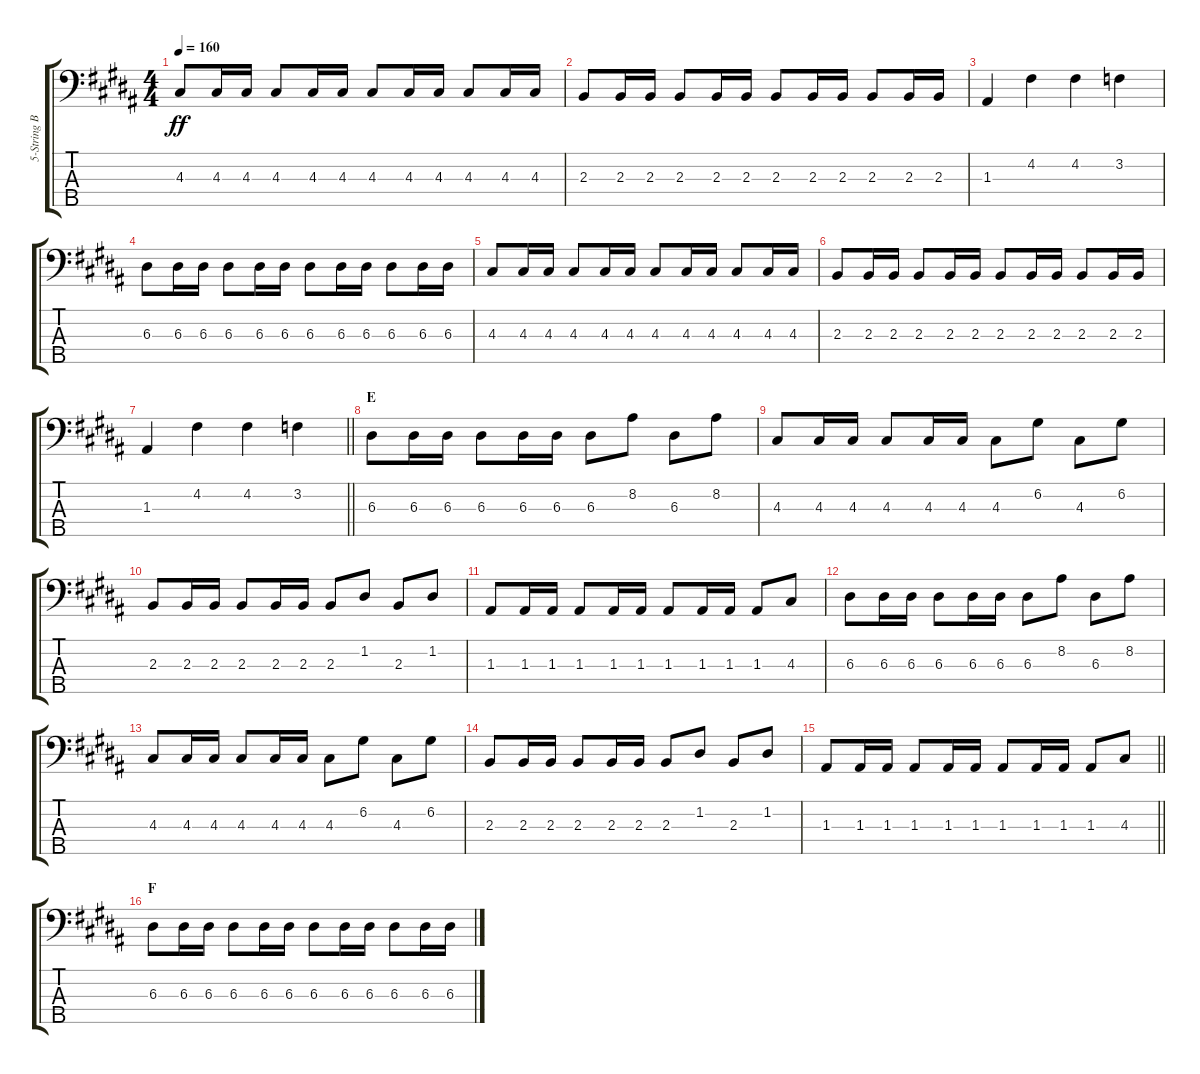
\track ("5-String Bass" "5-String B") {instrument electricbasspick}
\staff {score tabs}
\tuning (G2 D2 A1 E1 B0) {hide}
\ts (4 4)
\tempo 160
\clef f4
\ks b
4.3.8{dy ff} 4.3.16 4.3.16 4.3.8 4.3.16 4.3.16 4.3.8 4.3.16 4.3.16 4.3.8 4.3.16 4.3.16 |
2.3.8 2.3.16 2.3.16 2.3.8 2.3.16 2.3.16 2.3.8 2.3.16 2.3.16 2.3.8 2.3.16 2.3.16 |
1.3.4 4.2.4 4.2.4 3.2.4 |
6.3.8 6.3.16 6.3.16 6.3.8 6.3.16 6.3.16 6.3.8 6.3.16 6.3.16 6.3.8 6.3.16 6.3.16 |
4.3.8 4.3.16 4.3.16 4.3.8 4.3.16 4.3.16 4.3.8 4.3.16 4.3.16 4.3.8 4.3.16 4.3.16 |
2.3.8 2.3.16 2.3.16 2.3.8 2.3.16 2.3.16 2.3.8 2.3.16 2.3.16 2.3.8 2.3.16 2.3.16 |
\barLineRight lightlight
1.3.4 4.2.4 4.2.4 3.2.4 |
\section ("" "E")
6.3.8 6.3.16 6.3.16 6.3.8 6.3.16 6.3.16 6.3.8 8.2.8 6.3.8 8.2.8 |
4.3.8 4.3.16 4.3.16 4.3.8 4.3.16 4.3.16 4.3.8 6.2.8 4.3.8 6.2.8 |
2.3.8 2.3.16 2.3.16 2.3.8 2.3.16 2.3.16 2.3.8 1.2.8 2.3.8 1.2.8 |
1.3.8 1.3.16 1.3.16 1.3.8 1.3.16 1.3.16 1.3.8 1.3.16 1.3.16 1.3.8 4.3.8 |
6.3.8 6.3.16 6.3.16 6.3.8 6.3.16 6.3.16 6.3.8 8.2.8 6.3.8 8.2.8 |
4.3.8 4.3.16 4.3.16 4.3.8 4.3.16 4.3.16 4.3.8 6.2.8 4.3.8 6.2.8 |
2.3.8 2.3.16 2.3.16 2.3.8 2.3.16 2.3.16 2.3.8 1.2.8 2.3.8 1.2.8 |
\barLineRight lightlight
1.3.8 1.3.16 1.3.16 1.3.8 1.3.16 1.3.16 1.3.8 1.3.16 1.3.16 1.3.8 4.3.8 |
\section ("" "F")
6.3.8 6.3.16 6.3.16 6.3.8 6.3.16 6.3.16 6.3.8 6.3.16 6.3.16 6.3.8 6.3.16 6.3.16
